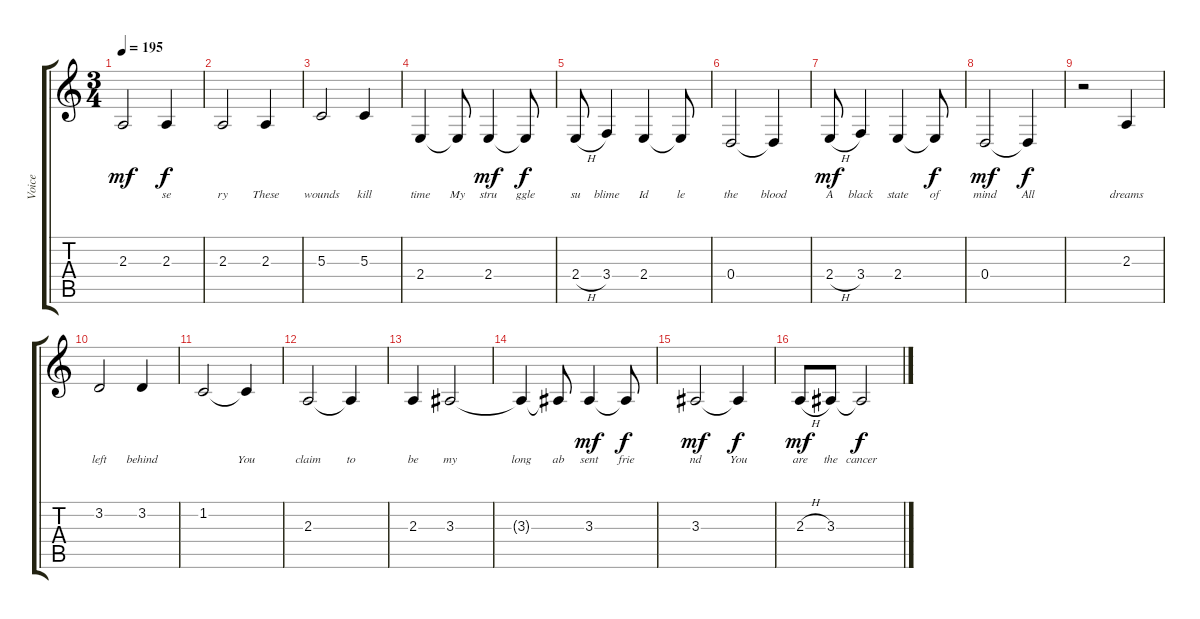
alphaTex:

\track ("Voice" "Voice") {instrument altosax}
\staff {score tabs}
\tuning (E4 B3 G3 D3 A2 E2) {hide}
\ts (3 4)
\tempo 195
\clef g2
\ks c
2.3.2{lyrics (0 "") lyrics (1 "") lyrics (2 "") lyrics (3 "") lyrics (4 "") dy mf} 2.3.4{lyrics (0 "se") lyrics (1 "") lyrics (2 "") lyrics (3 "") lyrics (4 "") dy f} |
2.3.2{lyrics (0 "ry") lyrics (1 "") lyrics (2 "") lyrics (3 "") lyrics (4 "")} 2.3.4{lyrics (0 "These") lyrics (1 "") lyrics (2 "") lyrics (3 "") lyrics (4 "")} |
5.3.2{lyrics (0 "wounds") lyrics (1 "") lyrics (2 "") lyrics (3 "") lyrics (4 "")} 5.3.4{lyrics (0 "kill") lyrics (1 "") lyrics (2 "") lyrics (3 "") lyrics (4 "")} |
2.4.4{lyrics (0 "time") lyrics (1 "") lyrics (2 "") lyrics (3 "") lyrics (4 "")} 2.4{t}.8{lyrics (0 "My") lyrics (1 "") lyrics (2 "") lyrics (3 "") lyrics (4 "")} 2.4.4{lyrics (0 "stru") lyrics (1 "") lyrics (2 "") lyrics (3 "") lyrics (4 "") dy mf} 2.4{t}.8{lyrics (0 "ggle") lyrics (1 "") lyrics (2 "") lyrics (3 "") lyrics (4 "") dy f} |
2.4{h}.8{lyrics (0 "su") lyrics (1 "") lyrics (2 "") lyrics (3 "") lyrics (4 "")} 3.4.4{lyrics (0 "blime") lyrics (1 "") lyrics (2 "") lyrics (3 "") lyrics (4 "")} 2.4.4{lyrics (0 "Id") lyrics (1 "") lyrics (2 "") lyrics (3 "") lyrics (4 "")} 2.4{t}.8{lyrics (0 "le") lyrics (1 "") lyrics (2 "") lyrics (3 "") lyrics (4 "")} |
0.4.2{lyrics (0 "the") lyrics (1 "") lyrics (2 "") lyrics (3 "") lyrics (4 "")} 0.4{t}.4{lyrics (0 "blood") lyrics (1 "") lyrics (2 "") lyrics (3 "") lyrics (4 "")} |
2.4{h}.8{lyrics (0 "A") lyrics (1 "") lyrics (2 "") lyrics (3 "") lyrics (4 "") dy mf} 3.4.4{lyrics (0 "black") lyrics (1 "") lyrics (2 "") lyrics (3 "") lyrics (4 "")} 2.4.4{lyrics (0 "state") lyrics (1 "") lyrics (2 "") lyrics (3 "") lyrics (4 "")} 2.4{t}.8{lyrics (0 "of") lyrics (1 "") lyrics (2 "") lyrics (3 "") lyrics (4 "") dy f} |
0.4.2{lyrics (0 "mind") lyrics (1 "") lyrics (2 "") lyrics (3 "") lyrics (4 "") dy mf} 0.4{t}.4{lyrics (0 "All") lyrics (1 "") lyrics (2 "") lyrics (3 "") lyrics (4 "") dy f} |
r.2 2.3.4{lyrics (0 "dreams") lyrics (1 "") lyrics (2 "") lyrics (3 "") lyrics (4 "")} |
3.2.2{lyrics (0 "left") lyrics (1 "") lyrics (2 "") lyrics (3 "") lyrics (4 "")} 3.2.4{lyrics (0 "behind") lyrics (1 "") lyrics (2 "") lyrics (3 "") lyrics (4 "")} |
1.2.2{lyrics (0 "") lyrics (1 "") lyrics (2 "") lyrics (3 "") lyrics (4 "")} 1.2{t}.4{lyrics (0 "You") lyrics (1 "") lyrics (2 "") lyrics (3 "") lyrics (4 "")} |
2.3.2{lyrics (0 "claim") lyrics (1 "") lyrics (2 "") lyrics (3 "") lyrics (4 "")} 2.3{t}.4{lyrics (0 "to") lyrics (1 "") lyrics (2 "") lyrics (3 "") lyrics (4 "")} |
2.3.4{lyrics (0 "be") lyrics (1 "") lyrics (2 "") lyrics (3 "") lyrics (4 "")} 3.3.2{lyrics (0 "my") lyrics (1 "") lyrics (2 "") lyrics (3 "") lyrics (4 "") volume 13} |
3.3{t}.4{lyrics (0 "long") lyrics (1 "") lyrics (2 "") lyrics (3 "") lyrics (4 "")} 3.3{t}.8{lyrics (0 "ab") lyrics (1 "") lyrics (2 "") lyrics (3 "") lyrics (4 "")} 3.3.4{lyrics (0 "sent") lyrics (1 "") lyrics (2 "") lyrics (3 "") lyrics (4 "") dy mf volume 13} 3.3{t}.8{lyrics (0 "frie") lyrics (1 "") lyrics (2 "") lyrics (3 "") lyrics (4 "") dy f} |
3.3.2{lyrics (0 "nd") lyrics (1 "") lyrics (2 "") lyrics (3 "") lyrics (4 "") dy mf} 3.3{t}.4{lyrics (0 "You") lyrics (1 "") lyrics (2 "") lyrics (3 "") lyrics (4 "") dy f} |
2.3{h}.8{lyrics (0 "are") lyrics (1 "") lyrics (2 "") lyrics (3 "") lyrics (4 "") dy mf} 3.3.8{lyrics (0 "the") lyrics (1 "") lyrics (2 "") lyrics (3 "") lyrics (4 "")} 3.3{t}.2{lyrics (0 "cancer") lyrics (1 "") lyrics (2 "") lyrics (3 "") lyrics (4 "") dy f}
